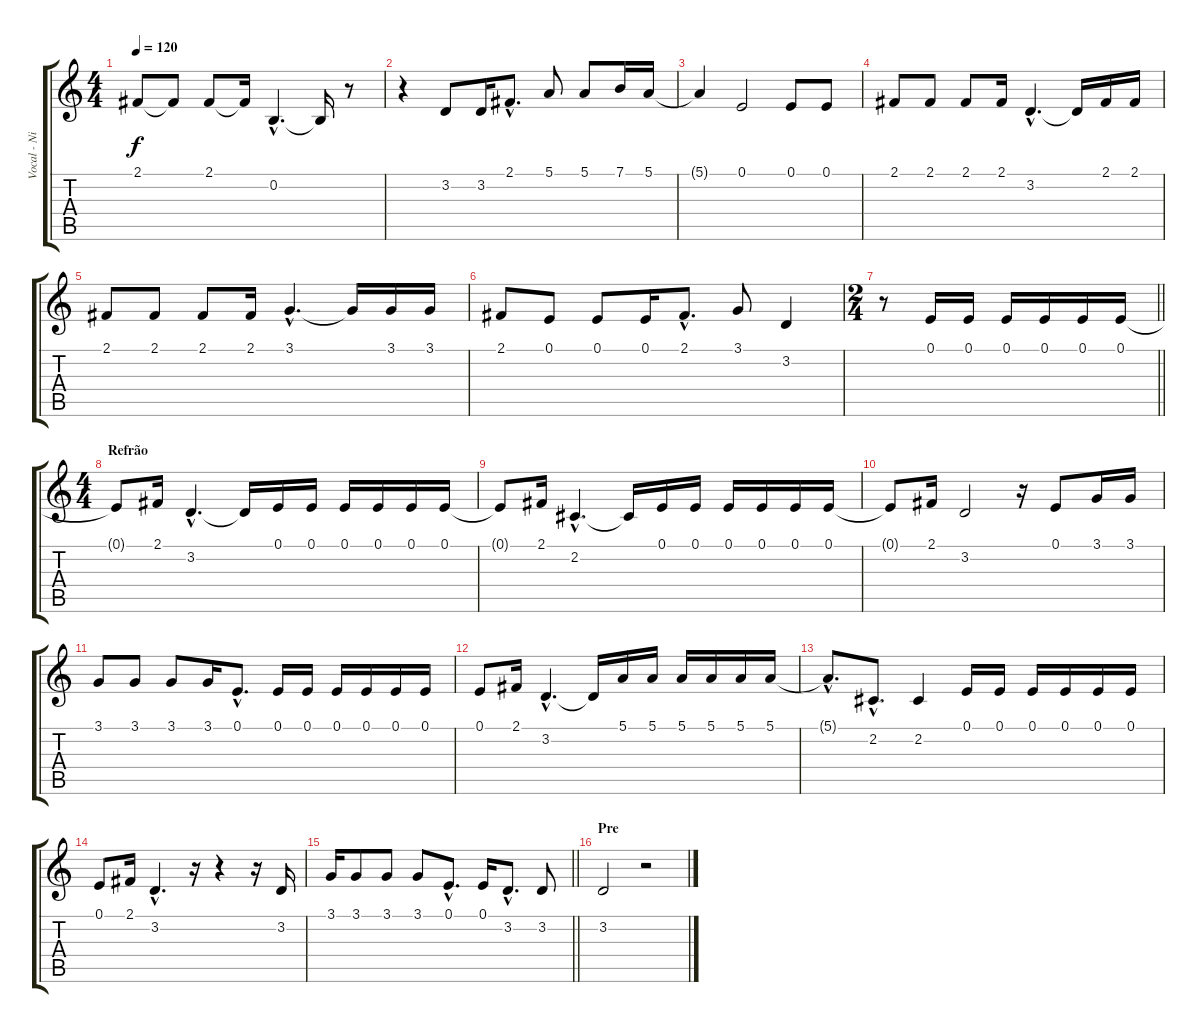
\track ("Vocal - Nikola" "Vocal - Ni") {instrument flute}
\staff {score tabs}
\tuning (E4 B3 G3 D3 A2 E2) {hide}
\ts (4 4)
\tempo 120
\clef g2
\ks c
2.1.8{dy f} 2.1{t}.8 2.1.8 2.1{t}.16 0.2{hac}.4{d} 0.2{t}.16 r.8 |
r.4 3.2.8 3.2.16 2.1{hac}.8{d} 5.1.8 5.1.8 7.1.16 5.1.16 |
5.1{t}.4 0.1.2 0.1.8 0.1.8 |
2.1.8 2.1.8 2.1.8 2.1.16 3.2{hac}.4{d} 3.2{t}.16 2.1.16 2.1.16 |
2.1.8 2.1.8 2.1.8 2.1.16 3.1{hac}.4{d} 3.1{t}.16 3.1.16 3.1.16 |
2.1.8 0.1.8 0.1.8 0.1.16 2.1{hac}.8{d} 3.1.8 3.2.4 |
\ts (2 4)
\barLineRight lightlight
r.8 0.1.16 0.1.16 0.1.16 0.1.16 0.1.16 0.1.16 |
\ts (4 4)
\section ("" "Refrão")
0.1{t}.8 2.1.16 3.2{hac}.4{d} 3.2{t}.16 0.1.16 0.1.16 0.1.16 0.1.16 0.1.16 0.1.16 |
0.1{t}.8 2.1.16 2.2{hac}.4{d} 2.2{t}.16 0.1.16 0.1.16 0.1.16 0.1.16 0.1.16 0.1.16 |
0.1{t}.8 2.1.16 3.2.2 r.16 0.1.8 3.1.16 3.1.16 |
3.1.8 3.1.8 3.1.8 3.1.16 0.1{hac}.8{d} 0.1.16 0.1.16 0.1.16 0.1.16 0.1.16 0.1.16 |
0.1.8 2.1.16 3.2{hac}.4{d} 3.2{t}.16 5.1.16 5.1.16 5.1.16 5.1.16 5.1.16 5.1.16 |
5.1{hac t}.8{d} 2.2{hac}.8{d} 2.2.4 0.1.16 0.1.16 0.1.16 0.1.16 0.1.16 0.1.16 |
0.1.8 2.1.16 3.2{hac}.4{d} r.16 r.4 r.16 3.2.16 |
\barLineRight lightlight
3.1.16 3.1.8 3.1.8 3.1.8 0.1{hac}.8{d} 0.1.16 3.2{hac}.8{d} 3.2.8 |
\section ("" "Pre")
3.2.2 r.2
